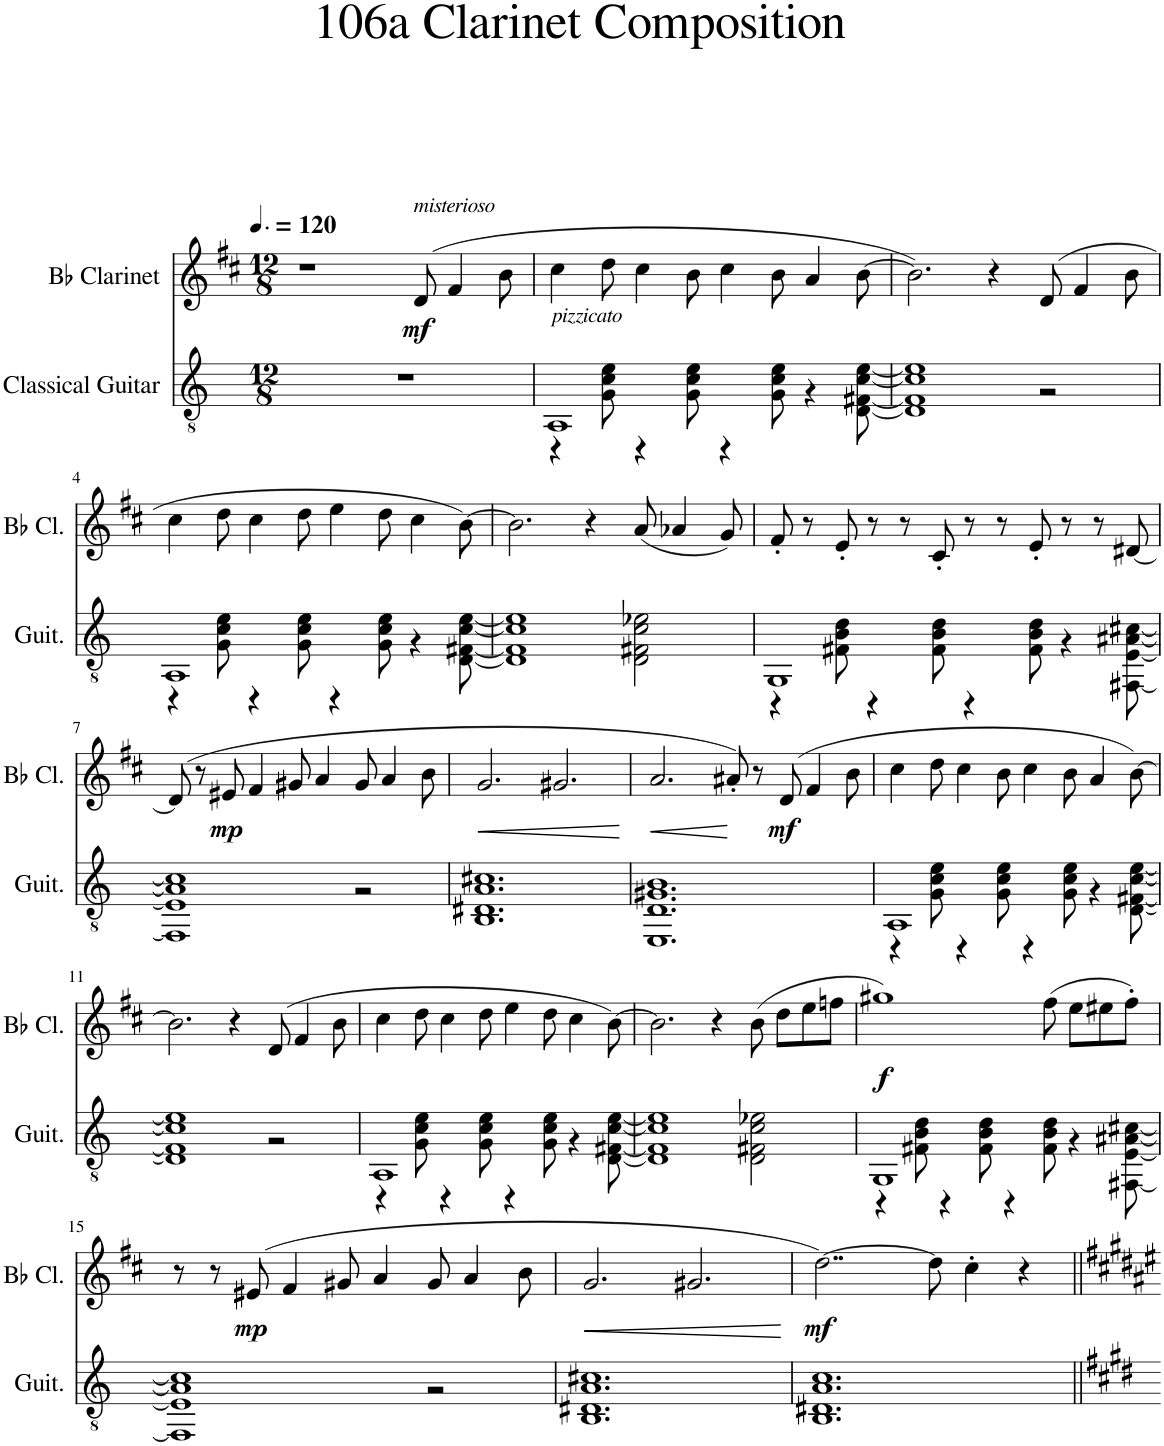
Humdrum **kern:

**kern	**kern	**dynam
*part2	*part1	*part1
*staff2	*staff1	*staff1
*I"Classical Guitar	*I"Bb Clarinet	*
*I'Guit.	*I'Bb Cl.	*
*clefGv2	*clefG2	*
*	*Trd1c2	*
*k[]	*k[f#c#]	*
*M12/8	*M12/8	*
*MM180	*MM180	*
=1	=1	=1
1.r	1r	.
!	!LO:TX:a:i:t=misterioso	!
!	!	!LO:DY:b
.	(8d/	mf
.	4f#/	.
.	8b\	.
=2	=2	=2
*^	*	*
!LO:TX:a:i:t=pizzicato	!	!	!
1AA	4r	4cc#\	.
.	8G\ 8c\ 8e\	8dd\	.
.	4r	4cc#\	.
.	8G\ 8c\ 8e\	8b\	.
.	4r	4cc#\	.
4ryy	8G\ 8c\ 8e\	8b\	.
.	4r	4a/	.
8ryy	.	.	.
8ryy	[8D\ [8F#X\ [8c\ [8e\	[8b\	.
=3	=3	=3	=3
8ryy	1D] 1F#] 1c] 1e]	2.b\])	.
8ryy	.	.	.
4ryy	.	.	.
1ryy	.	.	.
.	.	4r	.
.	2r	(8d/	.
.	.	4f#/	.
.	.	8b\	.
!!LO:LB:g=z
=4	=4	=4	=4
1AA	4r	4cc#\	.
.	8G\ 8c\ 8e\	8dd\	.
.	4r	4cc#\	.
.	8G\ 8c\ 8e\	8dd\	.
.	4r	4ee\	.
4ryy	8G\ 8c\ 8e\	8dd\	.
.	4r	4cc#\	.
8ryy	.	.	.
8ryy	[8D\ [8F#X\ [8c\ [8e\	[8b\)	.
=5	=5	=5	=5
8ryy	1D] 1F#] 1c] 1e]	2.b\]	.
8ryy	.	.	.
4ryy	.	.	.
2ryy	.	.	.
.	.	4r	.
2ryy	2D\ 2F#X\ 2c\ 2e-X\	(8a/	.
.	.	4a-X/	.
.	.	8g/)	.
=6	=6	=6	=6
1GG	4r	8f#'/	.
.	.	8r	.
.	8F#X\ 8B\ 8d\	8e'/	.
.	4r	8r	.
.	.	8r	.
.	8F#\ 8B\ 8d\	8c#'/	.
.	4r	8r	.
.	.	8r	.
4ryy	8F#\ 8B\ 8d\	8e'/	.
.	4r	8r	.
8ryy	.	8r	.
8ryy	[8FF#X\ [8E\ [8A#X\ [8c#X\	[8d#X/	.
!!LO:LB:g=z
=7	=7	=7	=7
8ryy	1FF#] 1E] 1A#] 1c#]	(8d#/]	.
8ryy	.	8r	.
!	!	!	!LO:DY:b
4ryy	.	8e#X/	mp
.	.	4f#/	.
1ryy	.	.	.
.	.	8g#X/	.
.	.	4a/	.
.	2r	8g#/	.
.	.	4a/	.
.	.	8b\	.
=8	=8	=8	=8
!	!	!	!LO:HP:b
1.ryy	1.BB 1.D#X 1.A 1.c#X	2.g/	<
.	.	2.g#X/	.
*v	*v	*	*
.	.	[
=9	=9	=9
*^	*	*
!	!	!	!LO:HP:b
1.ryy	1.EE 1.D 1.G#X 1.B	2.a/	<
.	.	8a#X'/)	.
.	.	8r	.
!	!	!	!LO:DY:b
.	.	(8d/	mf
.	.	4f#/	.
.	.	8b\	.
*v	*v	*	*
.	.	[
=10	=10	=10
*^	*	*
1AA	4r	4cc#\	.
.	8G\ 8c\ 8e\	8dd\	.
.	4r	4cc#\	.
.	8G\ 8c\ 8e\	8b\	.
.	4r	4cc#\	.
4ryy	8G\ 8c\ 8e\	8b\	.
.	4r	4a/	.
8ryy	.	.	.
8ryy	[8D\ [8F#X\ [8c\ [8e\	[8b\)	.
!!LO:LB:g=z
=11	=11	=11	=11
8ryy	1D] 1F#] 1c] 1e]	2.b\]	.
8ryy	.	.	.
4ryy	.	.	.
1ryy	.	.	.
.	.	4r	.
.	2r	(8d/	.
.	.	4f#/	.
.	.	8b\	.
=12	=12	=12	=12
1AA	4r	4cc#\	.
.	8G\ 8c\ 8e\	8dd\	.
.	4r	4cc#\	.
.	8G\ 8c\ 8e\	8dd\	.
.	4r	4ee\	.
4ryy	8G\ 8c\ 8e\	8dd\	.
.	4r	4cc#\	.
8ryy	.	.	.
8ryy	[8D\ [8F#X\ [8c\ [8e\	[8b\)	.
=13	=13	=13	=13
8ryy	1D] 1F#] 1c] 1e]	2.b\]	.
8ryy	.	.	.
4ryy	.	.	.
2ryy	.	.	.
.	.	4r	.
2ryy	2D\ 2F#X\ 2c\ 2e-X\	(8b\	.
.	.	8dd\L	.
.	.	8ee\	.
.	.	8ffn\J	.
=14	=14	=14	=14
!	!	!	!LO:DY:b
1GG	4r	1gg#X)	f
.	8F#X\ 8B\ 8d\	.	.
.	4r	.	.
.	8F#\ 8B\ 8d\	.	.
.	4r	.	.
4ryy	8F#\ 8B\ 8d\	(8ff#\	.
.	4r	8ee\L	.
8ryy	.	8ee#X\	.
8ryy	[8FF#X\ [8E\ [8A#X\ [8c#X\	8ff#'\J)	.
!!LO:LB:g=z
=15	=15	=15	=15
8ryy	1FF#] 1E] 1A#] 1c#]	8r	.
8ryy	.	8r	.
!	!	!	!LO:DY:b
4ryy	.	(8e#X/	mp
.	.	4f#/	.
1ryy	.	.	.
.	.	8g#X/	.
.	.	4a/	.
.	2r	8g#/	.
.	.	4a/	.
.	.	8b\	.
=16	=16	=16	=16
!	!	!	!LO:HP:b
1.ryy	1.BB 1.D#X 1.A 1.c#X	2.g/	<
.	.	2.g#X/	.
*v	*v	*	*
.	.	[
=17	=17	=17
*^	*	*
!	!	!	!LO:DY:b
1.ryy	1.BB 1.D#X 1.A 1.c	[2..dd\)	mf
.	.	8dd\]	.
.	.	4cc#'\	.
.	.	4r	.
*v	*v	*	*
=||	=||	=||
*-	*-	*-
